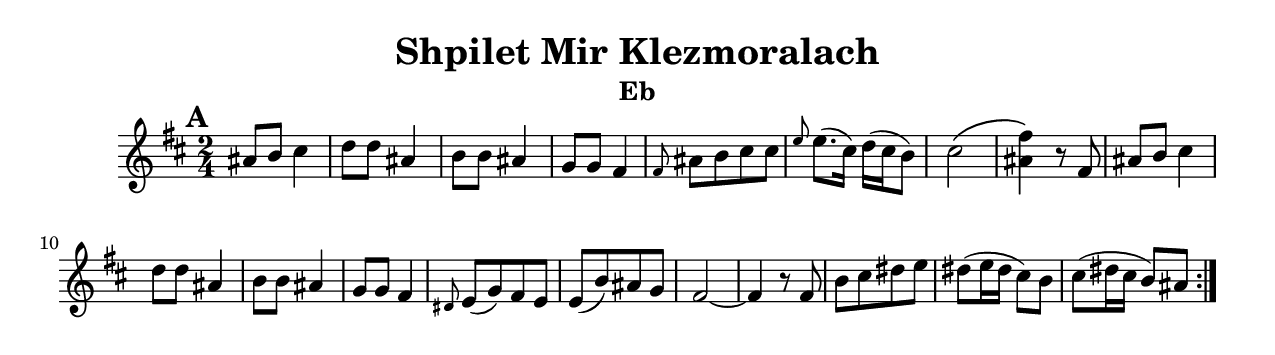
\version "2.18.0"
\include "english.ly"
\pointAndClickOff
\paper{
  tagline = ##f
  print-all-headers = ##t
  #(set-paper-size "letter")
}
date = #(strftime "%d-%m-%Y" (localtime (current-time)))

%\markup{ \italic{ " Updated " \date  }  }

%\markup{ Got something to say? }

global = {
  \clef treble
  \key d \minor
  \time 2/4
  \set Score.markFormatter = #format-mark-box-alphabet
}

%#################################### Melody ########################
melody = \relative c' {
  \global
  %\partial 16*3 a16 d f   %lead in notes

  \repeat volta 2{
    \mark \default
    cs8 d e4
    f8 f cs4
    d8 d cs4
    bf8 bf a4

    \grace {a8} cs8 [d e e]
    \grace {g8} g8.(e16) f16(e d8)
    e2\(
    <cs a'>4\) r8

    a8
    cs8 d e4
    f8 f cs4
    d8 d cs4

    bf8 bf a4
    \grace {fs8} g8 [(bf) a g]
    g8[(d') cs bf]
    a2~

    a4 r8 a
    d8 [e fs g]
    fs8(g16 fs e8) d|
    e8(fs16 e d8) cs



  }
  %\alternative { { }{ } }


}
%################################# Lyrics #####################
%\addlyrics{  }
%################################# Chords #######################
harmonies = \chordmode {

}

\score {\transpose c a
  <<
    \new ChordNames {
      \set chordChanges = ##f
      \harmonies
    }
    \new Staff
    \melody
  >>
  \header{
    title= "Shpilet Mir Klezmoralach"
    subtitle=""
    composer= ""
    instrument = "Eb"
    arranger= ""
  }
  \layout{indent = 1.0\cm}
  \midi {
    \tempo 4 = 120

    % \midi { }
  }
}
%{
% more verses:
\markup{}
\markup {
  \fill-line {
    \hspace #0.1 % distance from left margin
    \column {
      \line { "1."
	\column {
	  ""
	}
      }
      \hspace #0.2 % vertical distance between verses
      \line { "2."
	\column {
	 ""
	}
      }
    }
    \hspace #0.1  % horiz. distance between columns
    \column {
      \line { "3."
	\column {
	  ""
	}
      }
      \hspace #0.2 % distance between verses
      \line { "4."
	\column {
	 ""
	}
      }
    }
    \hspace #0.1 % distance to right margin
  }
}

%}
